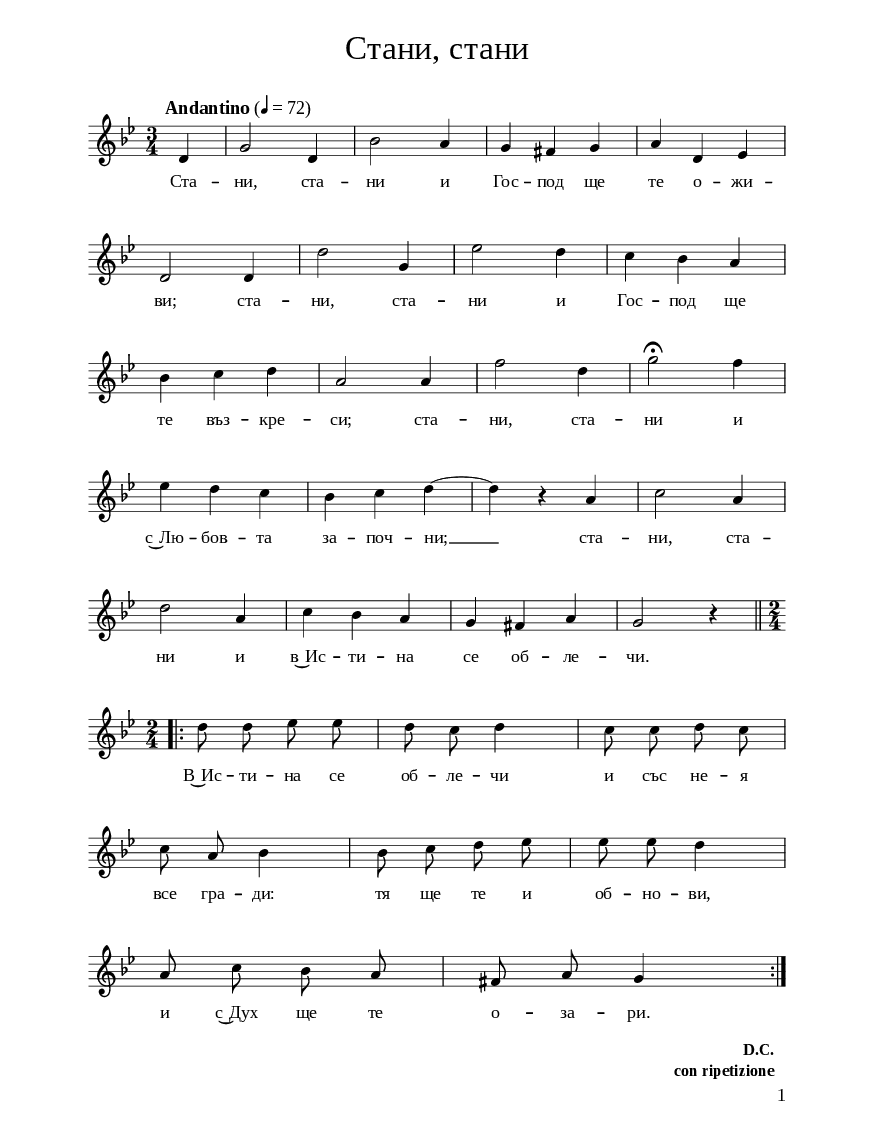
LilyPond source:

\version "2.24.2"

% include paper part and global functions
\include "include/globals.ily"

\bookpart {

  \label #'ref028
  \tocItem \markup "Стани, стани"

  \include "include/bookpart-paper.ily"
  \score {
    \include "include/score-layout.ily"

    \new Voice \absolute {
      \clef treble
      \key g \minor
      \time 3/4
      \tempoFunc "Andantino" 4 "72"
      \autoBeamOff
      \partial 4
      d'4 | g'2 d'4 | bes'2 a'4 | g'4 fis' g' |  a'4 d' es'  \break
      d'2 d'4 |  d''2 g'4 | es''2 d''4 | c''4 bes' a' \break |
      bes'4 c'' d'' | a'2 a'4 | f''2 d''4 |  g''2 \fermata f''4 \break |
      es''4 d'' c'' | bes'4 c'' d'' ~ | d''4  r a' | c''2 a'4 \break |
      d''2 a'4 | c''4 bes' a' | g'4 fis' a' | g'2 r4 | \time 2/4 \break |
      \bar ".|:-||" d''8 d'' es'' es'' | d''8 c'' d''4 | c''8 c'' d'' c'' \break |
      c''8 a' bes'4 | bes'8 c'' d'' es'' | es''8 es'' d''4 \break |
      a'8 c'' bes' a' | fis'8 a' g'4  \bar ":|." \break
    }


    \addlyrics {
      Ста -- ни, ста -- ни и Гос -- под ще те о -- жи -- ви;
      ста -- ни, ста -- ни и Гос -- под ще те въз --
      кре -- си; ста -- ни, ста -- ни и с~Лю -- бов --
      та за -- поч -- ни; __ ста -- ни, ста -- ни и в~Ис
      -- ти -- на се об -- ле -- чи. В~Ис -- ти -- на
      се об -- ле -- чи и със не -- я все гра -- ди:
      тя ще те и об -- но -- ви, и с~Дух ще те о
      -- за -- ри.}

        \header {
          title = \titleFunc "Стани, стани" "Stani, stani"
        }

        \midi{}

      } % score

      \markup \dc-two "D.C." "con ripetizione"
      

    } % bookpart
